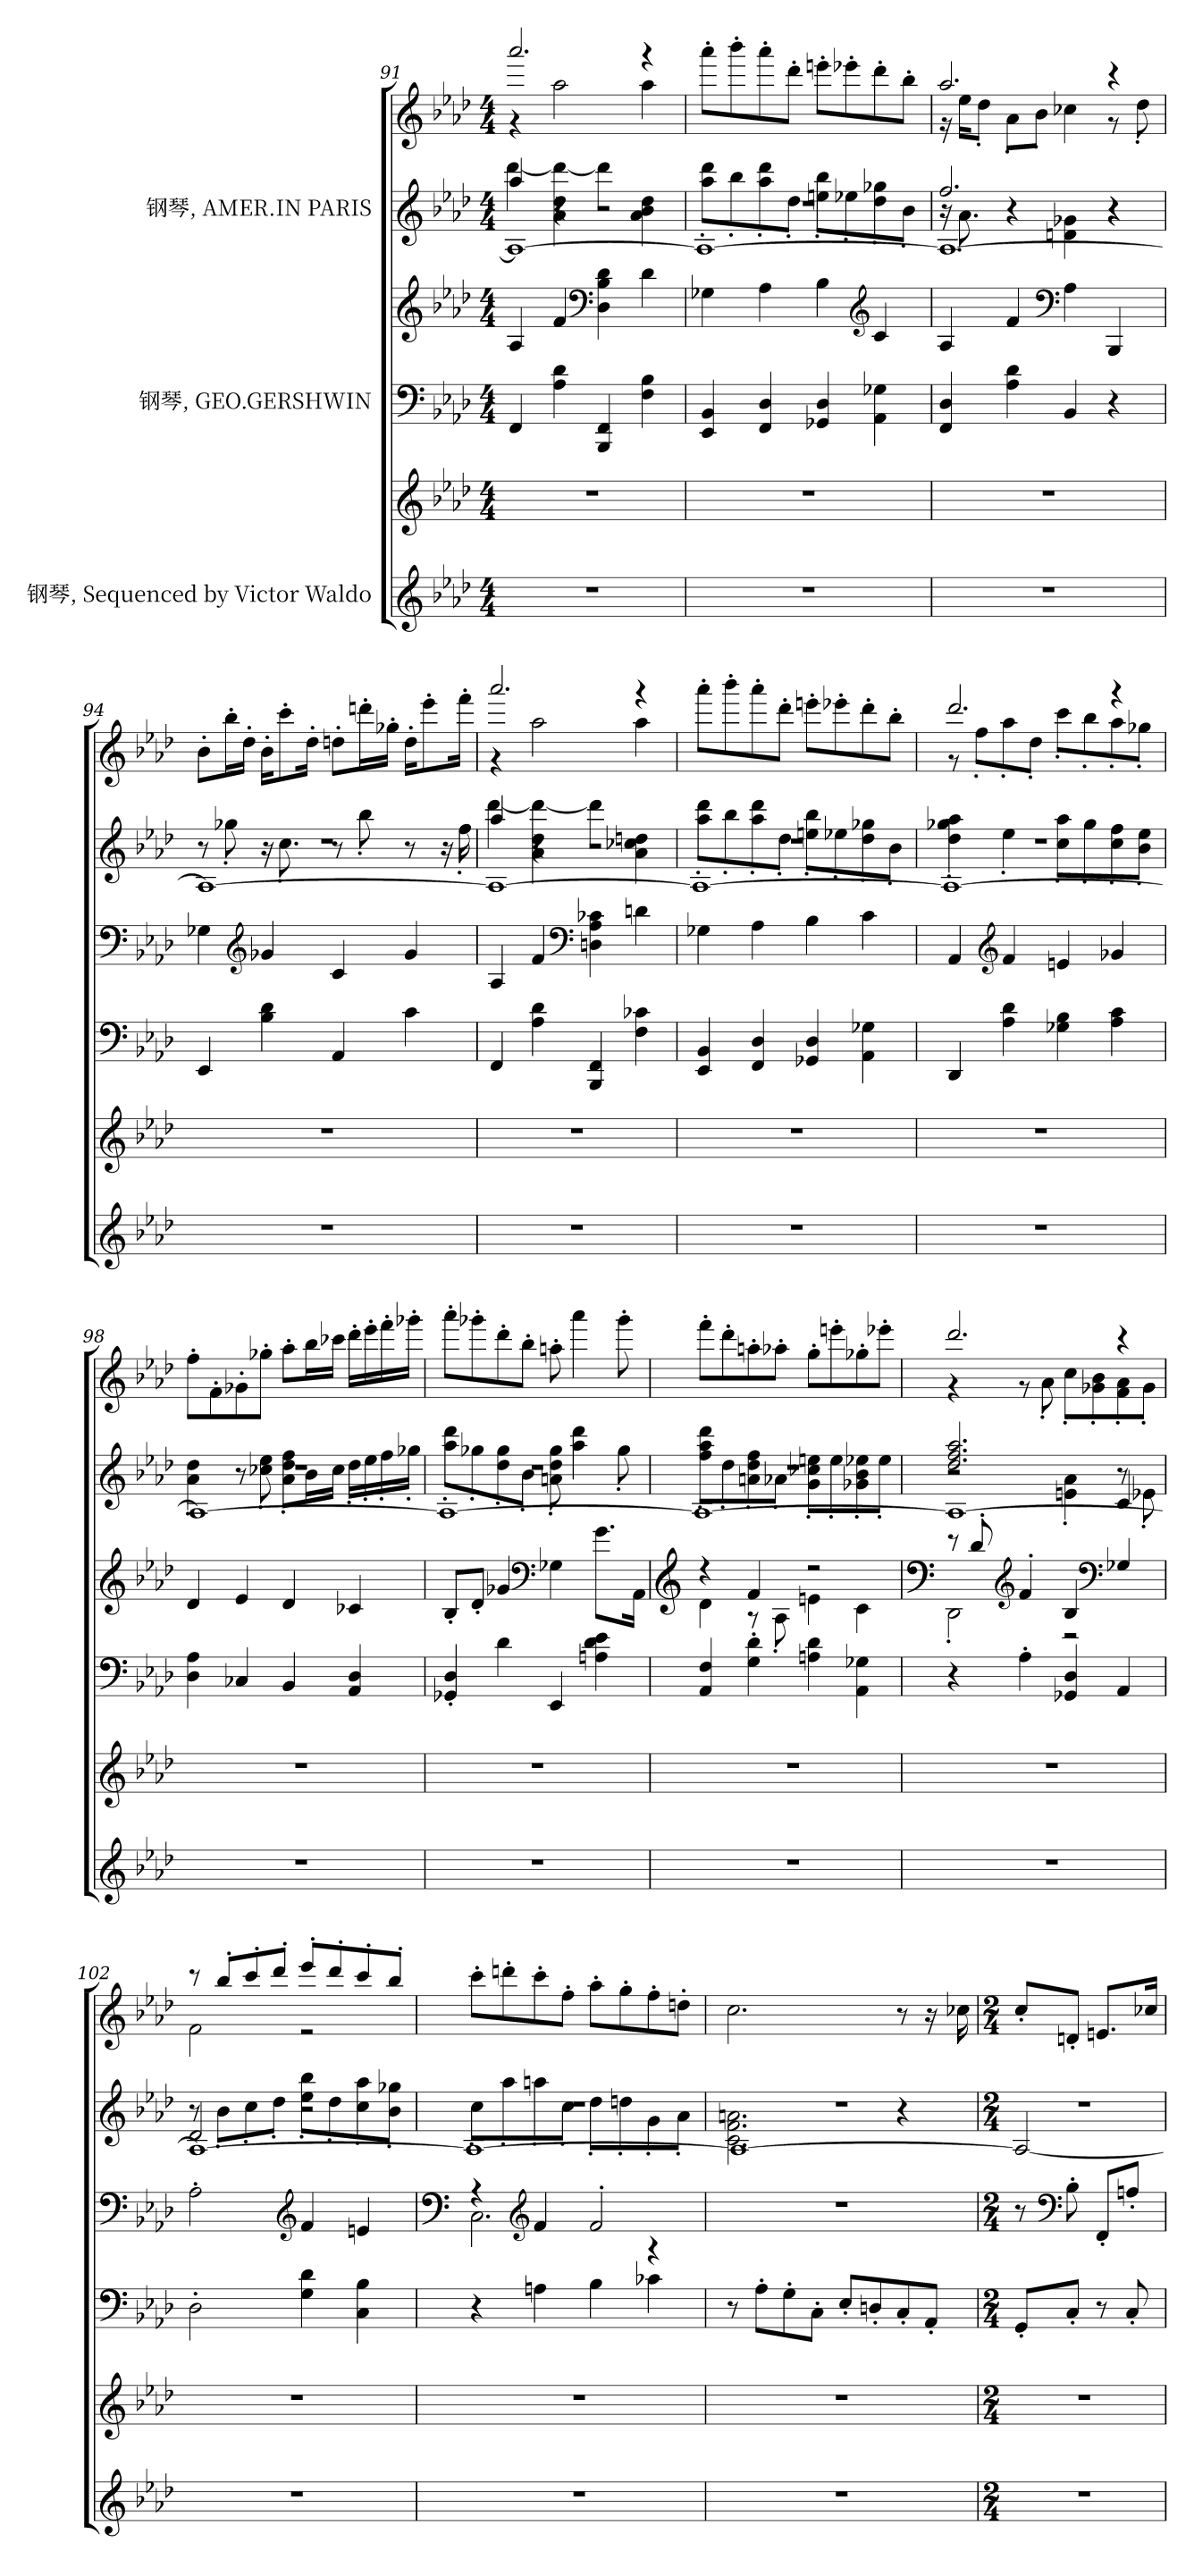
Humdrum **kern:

**kern	**kern	**kern	**kern	**kern	**kern
*part3	*part3	*part2	*part2	*part1	*part1
*staff6	*staff5	*staff4	*staff3	*staff2	*staff1
*I"钢琴, Sequenced by Victor Waldo	*	*I"钢琴, GEO.GERSHWIN	*	*I"钢琴, AMER.IN PARIS	*
*clefG2	*clefG2	*clefF4	*clefG2	*clefG2	*clefG2
*k[b-e-a-d-]	*k[b-e-a-d-]	*k[b-e-a-d-]	*k[b-e-a-d-]	*k[b-e-a-d-]	*k[b-e-a-d-]
*M4/4	*M4/4	*M4/4	*M4/4	*M4/4	*M4/4
=91	=91	=91	=91	=91	=91
*	*	*	*	*^	*^
*	*	*	*	*	*^	*	*
1r	1r	4FF/	4A-/	4aa-/	[4ddd-\	1A_	2.aaa-/	4r
.	.	4A-\ 4d-\	4f/	4r	4a-\ 4dd-\ 4ddd-\_	.	.	2aa-\
*	*	*	*clefF4	*	*	*	*	*
.	.	4BBB-/ 4FF/	4D-\ 4B-\ 4d-\	2r	4ddd-\]	.	.	.
.	.	4F\ 4B-\	4d-\	.	4a-\ 4b-\ 4dd-\	.	4r	4aa-\
*	*	*	*	*	*	*	*v	*v
=92	=92	=92	=92	=92	=92	=92	=92
1r	1r	4EE-/ 4BB-/	4G-X\	1r	8aa-\' 8ddd-\'L	1A_	8aaa-'\L
.	.	.	.	.	8bb-'\	.	8bbb-'\
.	.	4FF/ 4D-/	4A-\	.	8aa-\' 8ddd-\'	.	8aaa-'\
.	.	.	.	.	8dd-'\J	.	8ddd-'\J
.	.	4GG-X/ 4D-/	4B-\	.	8een\' 8bb-\'L	.	8eeen'\L
.	.	.	.	.	8ee-X'\	.	8eee-X'\
*	*	*	*clefG2	*	*	*	*
.	.	4AA-\ 4G-X\	4c/	.	8dd-\' 8gg-X\'	.	8ddd-'\
.	.	.	.	.	8b-'\J	.	8bb-'\J
!!LO:LB:g=z
=93	=93	=93	=93	=93	=93	=93	=93
*	*	*	*	*	*	*	*^
1r	1r	4FF/ 4D-/	4A-/	2.ff/	16r	1A_	2.aa-/	16r
.	.	.	.	.	8.a-'\	.	.	16ee-\KL
.	.	.	.	.	.	.	.	8dd-'\J
.	.	4A-\ 4d-\	4f/	.	4r	.	.	8a-'\L
.	.	.	.	.	.	.	.	8b-'\J
*	*	*	*clefF4	*	*	*	*	*
.	.	4BB-/	4A-\	.	4dn\ 4g-X\	.	.	4cc-X\
.	.	4r	4BBB-/	4r	4r	.	4r	8r
.	.	.	.	.	.	.	.	8dd-'\
*	*	*	*	*	*	*	*v	*v
=94	=94	=94	=94	=94	=94	=94	=94
1r	1r	4EE-/	4G-X\	1r	8r	1A_	8b-'\L
.	.	.	.	.	8gg-X'\	.	16bb-'\L
.	.	.	.	.	.	.	16dd-'\JJ
*	*	*	*clefG2	*	*	*	*
.	.	4B-\ 4d-\	4g-X/	.	16r	.	16b-'\KL
.	.	.	.	.	8.cc'\	.	8ccc'\
.	.	.	.	.	.	.	16dd-'\Jk
.	.	4AA-/	4c/	.	8r	.	8ddn'\L
.	.	.	.	.	8bb-'\	.	16dddn'\L
.	.	.	.	.	.	.	16gg-X'\JJ
.	.	4c\	4g-/	.	8r	.	16dd'\KL
.	.	.	.	.	.	.	8eee-'\
.	.	.	.	.	16r	.	.
.	.	.	.	.	16ff'\	.	16fff'\Jk
=95	=95	=95	=95	=95	=95	=95	=95
*	*	*	*	*	*	*	*^
1r	1r	4FF/	4A-/	4aa-/	[4ddd-\	1A_	2.aaa-/	4r
.	.	4A-\ 4d-\	4f/	4r	4a-\ 4dd-\ 4ddd-\_	.	.	2aa-\
*	*	*	*clefF4	*	*	*	*	*
.	.	4BBB-/ 4FF/	4Dn\ 4A-\ 4c-X\	2r	4ddd-\]	.	.	.
.	.	4F\ 4c-X\	4dn\	.	4a-\ 4cc-X\ 4ddn\	.	4r	4aa-\
*	*	*	*	*	*	*	*v	*v
!!LO:PB:g=z
=96	=96	=96	=96	=96	=96	=96	=96
1r	1r	4EE-/ 4BB-/	4G-X\	1r	8aa-\' 8ddd-\'L	1A_	8aaa-'\L
.	.	.	.	.	8bb-'\	.	8bbb-'\
.	.	4FF/ 4D-/	4A-\	.	8aa-\' 8ddd-\'	.	8aaa-'\
.	.	.	.	.	8dd-'\J	.	8ddd-'\J
.	.	4GG-X/ 4D-/	4B-\	.	8een\' 8bb-\'L	.	8eeen'\L
.	.	.	.	.	8ee-X'\	.	8eee-X'\
.	.	4AA-\ 4G-X\	4c\	.	8dd-\' 8gg-X\'	.	8ddd-'\
.	.	.	.	.	8b-'\J	.	8bb-'\J
=97	=97	=97	=97	=97	=97	=97	=97
*	*	*	*	*	*	*	*^
1r	1r	4DD-/	4AA-/	1r	4dd-\' 4gg-X\' 4aa-\'	1A_	2.ddd-/	8r
.	.	.	.	.	.	.	.	8ff'\L
*	*	*	*clefG2	*	*	*	*	*
.	.	4A-\ 4d-\	4f/	.	4ee-'\	.	.	8aa-'\
.	.	.	.	.	.	.	.	8dd-'\J
.	.	4G-X\ 4B-\	4en/	.	8cc\' 8aa-\'L	.	.	8ccc'\L
.	.	.	.	.	8gg-'\	.	.	8bb-'\
.	.	4A-\ 4c\	4g-X/	.	8cc\' 8ff\'	.	4r	8aa-'\
.	.	.	.	.	8b-\' 8ee-\'J	.	.	8gg-X'\J
*	*	*	*	*	*	*	*v	*v
!!LO:LB:g=z
=98	=98	=98	=98	=98	=98	=98	=98
1r	1r	4D-\ 4A-\	4d-/	1r	4a-\' 4dd-\'	1A_	8ff'\L
.	.	.	.	.	.	.	8f'\
.	.	4C-X/	4e-/	.	8r	.	8g-X'\
.	.	.	.	.	8cc-X\' 8ee-\'	.	8gg-X'\J
.	.	4BB-/	4d-/	.	8a-\' 8dd-\' 8ff\'L	.	8aa-'\L
.	.	.	.	.	16b-\L	.	16bb-\L
.	.	.	.	.	16cc-\JJ	.	16ccc-X\JJ
.	.	4AA-/ 4D-/	4c-X/	.	16dd-'\LL	.	16ddd-'\LL
.	.	.	.	.	16ee-'\	.	16eee-'\
.	.	.	.	.	16ff'\	.	16fff'\
.	.	.	.	.	16gg-X'\JJ	.	16ggg-X'\JJ
=99	=99	=99	=99	=99	=99	=99	=99
1r	1r	4GG-X/' 4D-/'	8B-'/L	1r	8aa-\' 8ddd-\'L	1A_	8aaa-'\L
.	.	.	8d-'/J	.	8gg-X'\	.	8ggg-X'\
.	.	4d-\	4g-X/	.	8dd-\' 8gg-\'	.	8ddd-'\
.	.	.	.	.	8b-'\J	.	8bb-'\J
*	*	*	*clefF4	*	*	*	*
.	.	4EE-/	4G-X\	.	8an\' 8dd-\' 8gg-\'	.	8aan'\
.	.	.	.	.	4aa-\ 4ddd-\	.	4aaa-\
.	.	4An\ 4d-\ 4e-\	8.g-\L	.	.	.	.
.	.	.	.	.	8gg-'\	.	8ggg-'\
.	.	.	16AA-\Jk	.	.	.	.
!!LO:PB:g=z
=100	=100	=100	=100	=100	=100	=100	=100
*	*	*	*clefG2	*	*	*	*
*	*	*	*^	*	*	*	*
1r	1r	4AA-/ 4F/	4r	4d-\	1r	8ff\' 8aa-\' 8ddd-\'L	1A_	8fff'\L
.	.	.	.	.	.	8dd-'\	.	8ddd-'\
.	.	4G\' 4d-\'	4f/	8r	.	8an\' 8dd-\' 8ff\'	.	8aan'\
.	.	.	.	8A-'\	.	8a-X'\J	.	8aa-X'\J
.	.	4An\ 4d-\	2r	4en\	.	8g\' 8cc-X\' 8een\'L	.	8gg'\L
.	.	.	.	.	.	8ee'\	.	8eeen'\
.	.	4AA-\ 4G-X\	.	4c\	.	8g-X\' 8b-\' 8ee-X\'	.	8gg-X'\
.	.	.	.	.	.	8ee-'\J	.	8eee-X'\J
=101	=101	=101	=101	=101	=101	=101	=101	=101
*	*	*	*clefF4	*	*	*	*	*
*	*	*	*	*	*	*	*	*^
1r	1r	4r	8r	2DD-'\	2.dd-/ 2.ff/ 2.aa-/	2r	1A_	2.ddd-/	4r
.	.	.	8d-'/	.	.	.	.	.	.
*	*	*	*clefG2	*	*	*	*	*	*
.	.	4A-'\	4f'/	.	.	.	.	.	8r
.	.	.	.	.	.	.	.	.	8a-'\
.	.	4GG-X/ 4D-/	4B-/	2r	.	4en\' 4a-\'	.	.	8cc'\L
.	.	.	.	.	.	.	.	.	8g-X\' 8b-\'
*	*	*	*clefF4	*	*	*	*	*	*
.	.	4AA-/	4G-X/	.	4c/	8r	.	4r	8f\' 8a-\'
.	.	.	.	.	.	8e-X'\	.	.	8g-'\J
*	*	*	*v	*v	*	*	*	*	*
!!LO:LB:g=z	!!
=102	=102	=102	=102	=102	=102	=102	=102	=102
1r	1r	2D-'\	2A-'\	2d-/	8r	1A_	8r	2f\
.	.	.	.	.	8b-'\L	.	8bb-'/L	.
.	.	.	.	.	8cc'\	.	8ccc'/	.
.	.	.	.	.	8dd-'\J	.	8ddd-'/J	.
*	*	*	*clefG2	*	*	*	*	*
.	.	4G\ 4d-\	4f/	2r	8ee-\' 8bb-\'L	.	8eee-'/L	2r
.	.	.	.	.	8dd-'\	.	8ddd-'/	.
.	.	4C\ 4B-\	4en/	.	8cc\' 8aa-\'	.	8ccc'/	.
.	.	.	.	.	8b-\' 8gg-X\'J	.	8bb-'/J	.
*	*	*	*	*	*	*	*v	*v
=103	=103	=103	=103	=103	=103	=103	=103
*	*	*	*clefF4	*	*	*	*
*	*	*	*^	*	*	*	*
1r	1r	4r	4r	2.C\	1r	8cc'\L	1A_	8ccc'\L
.	.	.	.	.	.	8aa-'\	.	8dddn'\
*	*	*	*clefG2	*	*	*	*	*
.	.	4An\	4f/	.	.	8aan'\	.	8ccc'\
.	.	.	.	.	.	8cc'\J	.	8ff'\J
.	.	4B-\	2f'/	.	.	8dd-'\L	.	8aa-'\L
.	.	.	.	.	.	8ddn'\	.	8gg'\
.	.	4c-X\	.	4r	.	8g'\	.	8ff'\
.	.	.	.	.	.	8a-'\J	.	8ddn'\J
*	*	*	*v	*v	*	*	*	*
=104	=104	=104	=104	=104	=104	=104	=104
1r	1r	8r	1r	1r	2.c\ 2.f\ 2.an\	1A_	2.cc\
.	.	8A-'\L	.	.	.	.	.
.	.	8G'\	.	.	.	.	.
.	.	8C'\J	.	.	.	.	.
.	.	8E-'/L	.	.	.	.	.
.	.	8Dn'/	.	.	.	.	.
.	.	8C'/	.	.	4r	.	8r
.	.	8AA-'/J	.	.	.	.	16r
.	.	.	.	.	.	.	16cc-X\
*	*	*	*	*v	*v	*v	*
!!LO:PB:g=z
=105	=105	=105	=105	=105	=105
*M2/4	*M2/4	*M2/4	*M2/4	*M2/4	*M2/4
*	*	*	*	*^	*
2r	2r	8GG'/L	8r	2r	2A/_	8cc'/L
*	*	*	*clefF4	*	*	*
.	.	8C'/J	8B-'\	.	.	8dn'/J
.	.	8r	8FF'/L	.	.	8.en/L
.	.	8C'/	8An'/J	.	.	.
.	.	.	.	.	.	16cc-X/Jk
*	*	*	*	*v	*v	*
=	=	=	=	=	=
*-	*-	*-	*-	*-	*-
